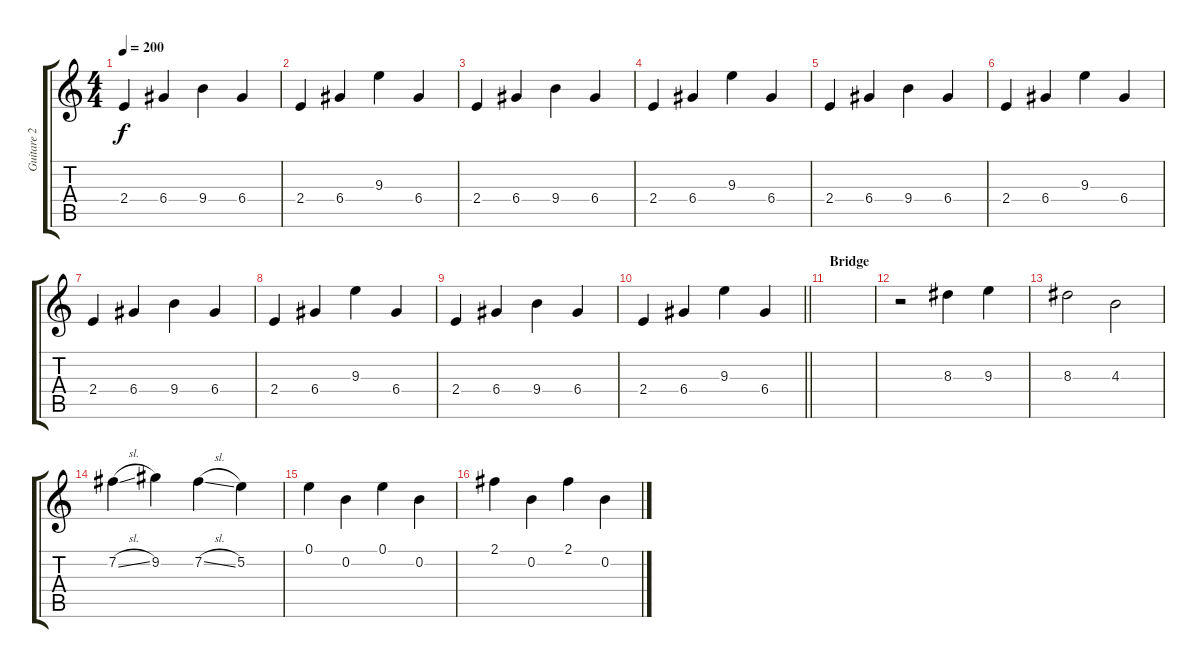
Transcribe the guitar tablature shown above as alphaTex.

\track ("Guitare 2" "Guitare 2") {instrument overdrivenguitar}
\staff {score tabs}
\tuning (E4 B3 G3 D3 A2 E2) {hide}
\ts (4 4)
\tempo 200
\clef g2
\ks c
2.4.4{dy f} 6.4.4 9.4.4 6.4.4 |
2.4.4 6.4.4 9.3.4 6.4.4 |
2.4.4 6.4.4 9.4.4 6.4.4 |
2.4.4 6.4.4 9.3.4 6.4.4 |
2.4.4 6.4.4 9.4.4 6.4.4 |
2.4.4 6.4.4 9.3.4 6.4.4 |
2.4.4 6.4.4 9.4.4 6.4.4 |
2.4.4 6.4.4 9.3.4 6.4.4 |
2.4.4 6.4.4 9.4.4 6.4.4 |
\barLineRight lightlight
2.4.4 6.4.4 9.3.4 6.4.4 |
\section ("" "Bridge")
|
r.2 8.3.4 9.3.4 |
8.3.2 4.3.2 |
7.2{sl}.4 9.2.4 7.2{sl}.4 5.2.4 |
0.1.4 0.2.4 0.1.4 0.2.4 |
2.1.4 0.2.4 2.1.4 0.2.4
